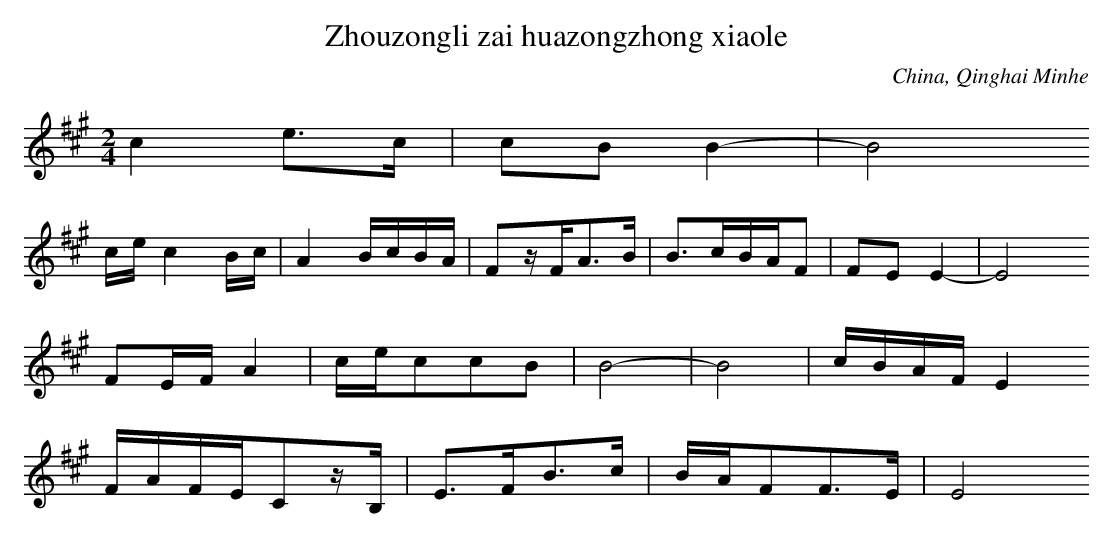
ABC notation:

X:1
T: Zhouzongli zai huazongzhong xiaole
O: China, Qinghai Minhe
M: 2/4
L: 1/16
K: A
c4e3c | c2B2B4- | B8
cec4Bc | A4BcBA | F2zFA3B | B3cBAF2 | F2E2E4- | E8
F2EFA4 | cec2c2B2 | B8- | B8 | cBAFE4
FAFEC2zB, | E3FB3c | BAF2F3E | E8
